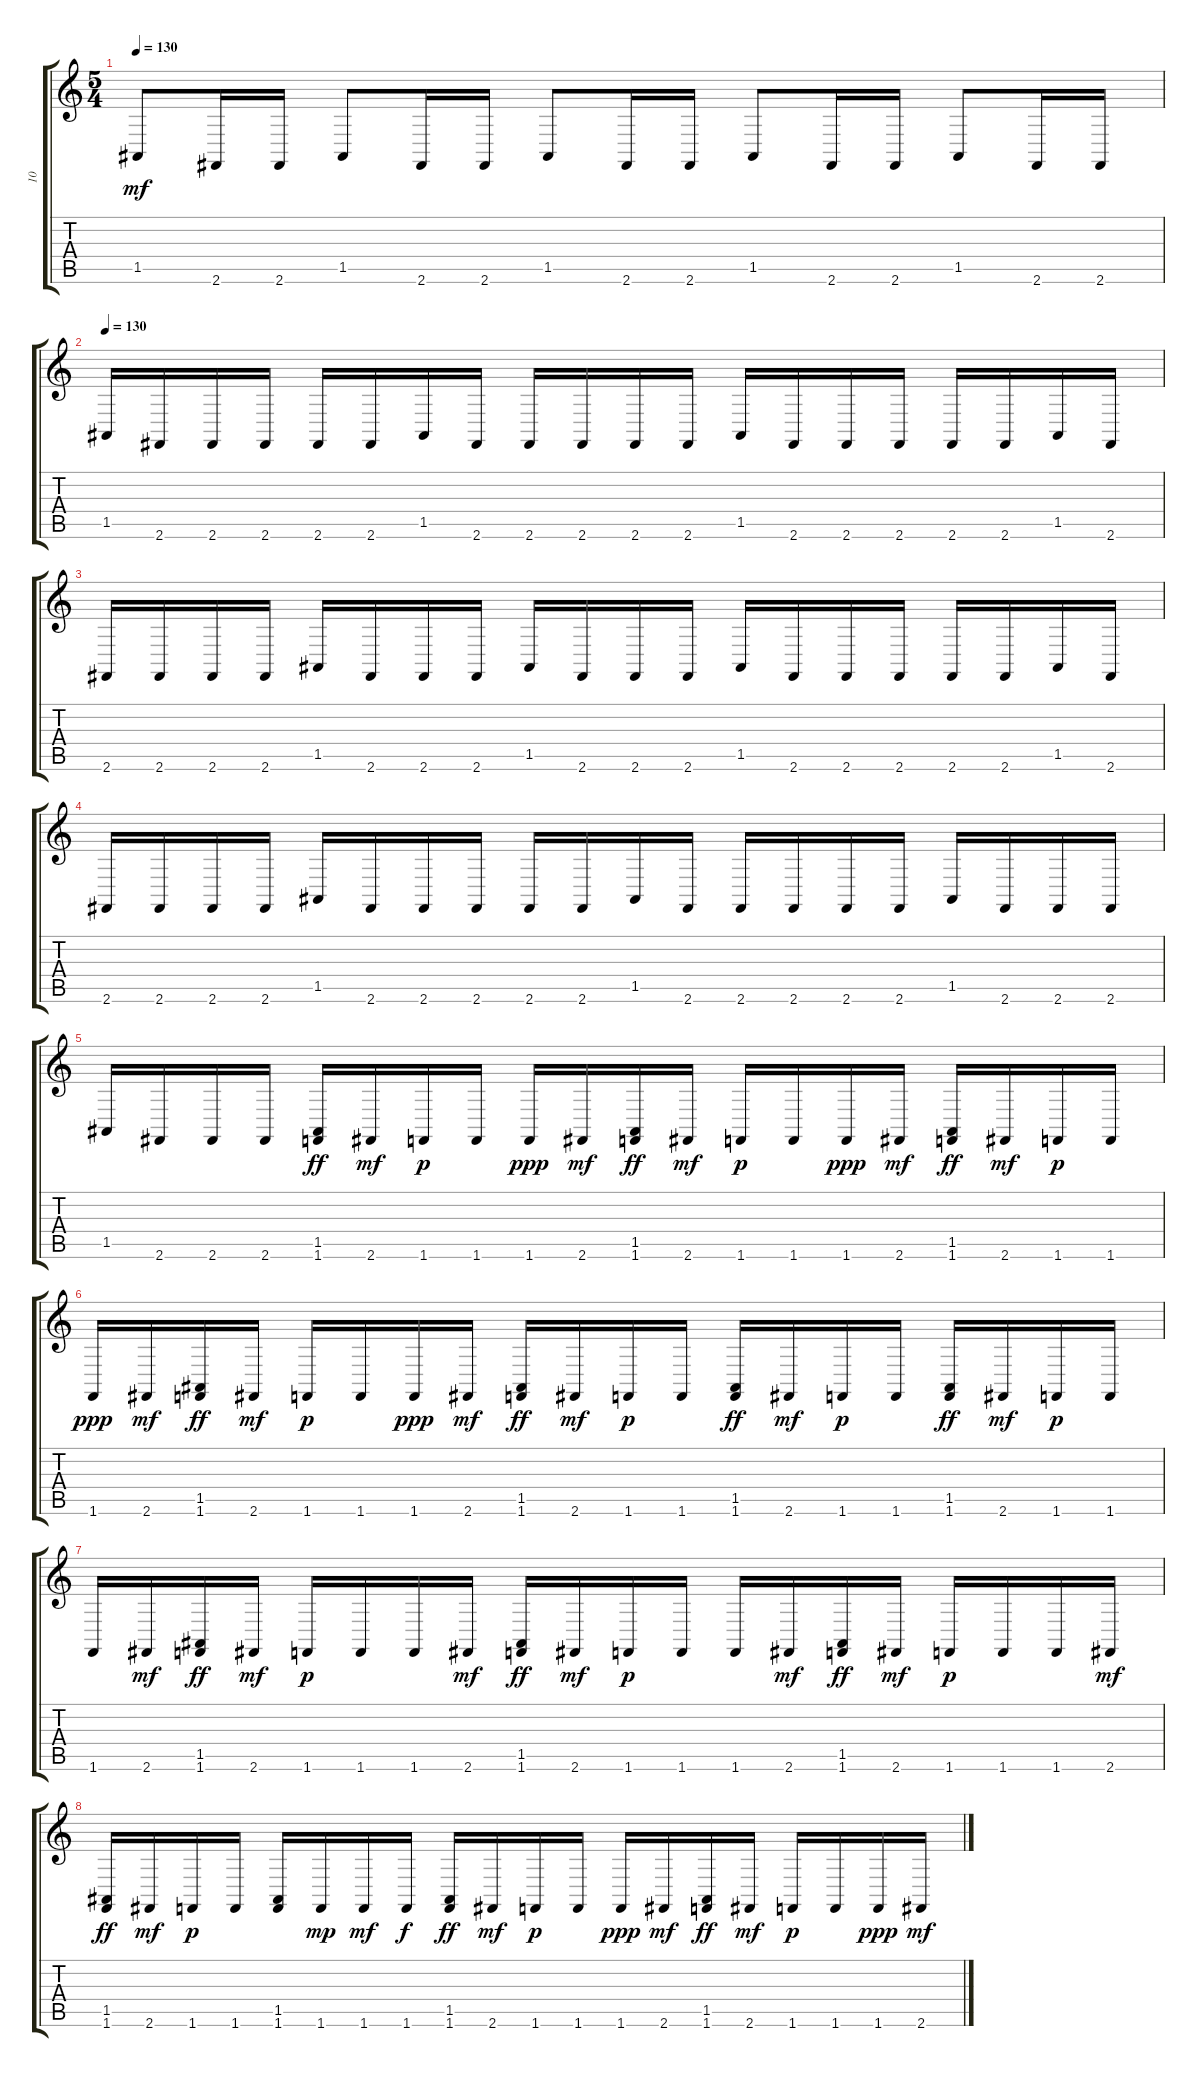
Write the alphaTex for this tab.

\track ("10" "10") {instrument acousticgrandpiano}
\staff {score tabs}
\tuning (E4 B3 G3 D3 A2 E2) {hide}
\ts (5 4)
\tempo 130
\clef g2
\ks c
1.5.8{dy mf} 2.6.16 2.6.16 1.5.8 2.6.16 2.6.16 1.5.8 2.6.16 2.6.16 1.5.8 2.6.16 2.6.16 1.5.8 2.6.16 2.6.16 |
\tempo 130
1.5.16 2.6.16 2.6.16 2.6.16 2.6.16 2.6.16 1.5.16 2.6.16 2.6.16 2.6.16 2.6.16 2.6.16 1.5.16 2.6.16 2.6.16 2.6.16 2.6.16 2.6.16 1.5.16 2.6.16 |
2.6.16 2.6.16 2.6.16 2.6.16 1.5.16 2.6.16 2.6.16 2.6.16 1.5.16 2.6.16 2.6.16 2.6.16 1.5.16 2.6.16 2.6.16 2.6.16 2.6.16 2.6.16 1.5.16 2.6.16 |
2.6.16 2.6.16 2.6.16 2.6.16 1.5.16 2.6.16 2.6.16 2.6.16 2.6.16 2.6.16 1.5.16 2.6.16 2.6.16 2.6.16 2.6.16 2.6.16 1.5.16 2.6.16 2.6.16 2.6.16 |
1.5.16 2.6.16 2.6.16 2.6.16 (1.5 1.6).16{dy ff} 2.6.16{dy mf} 1.6.16{dy p} 1.6.16 1.6.16{dy ppp} 2.6.16{dy mf} (1.5 1.6).16{dy ff} 2.6.16{dy mf} 1.6.16{dy p} 1.6.16 1.6.16{dy ppp} 2.6.16{dy mf} (1.5 1.6).16{dy ff} 2.6.16{dy mf} 1.6.16{dy p} 1.6.16 |
1.6.16{dy ppp} 2.6.16{dy mf} (1.5 1.6).16{dy ff} 2.6.16{dy mf} 1.6.16{dy p} 1.6.16 1.6.16{dy ppp} 2.6.16{dy mf} (1.5 1.6).16{dy ff} 2.6.16{dy mf} 1.6.16{dy p} 1.6.16 (1.5 1.6).16{dy ff} 2.6.16{dy mf} 1.6.16{dy p} 1.6.16 (1.5 1.6).16{dy ff} 2.6.16{dy mf} 1.6.16{dy p} 1.6.16 |
1.6.16 2.6.16{dy mf} (1.5 1.6).16{dy ff} 2.6.16{dy mf} 1.6.16{dy p} 1.6.16 1.6.16 2.6.16{dy mf} (1.5 1.6).16{dy ff} 2.6.16{dy mf} 1.6.16{dy p} 1.6.16 1.6.16 2.6.16{dy mf} (1.5 1.6).16{dy ff} 2.6.16{dy mf} 1.6.16{dy p} 1.6.16 1.6.16 2.6.16{dy mf} |
(1.5 1.6).16{dy ff} 2.6.16{dy mf} 1.6.16{dy p} 1.6.16 (1.5 1.6).16 1.6.16{dy mp} 1.6.16{dy mf} 1.6.16{dy f} (1.5 1.6).16{dy ff} 2.6.16{dy mf} 1.6.16{dy p} 1.6.16 1.6.16{dy ppp} 2.6.16{dy mf} (1.5 1.6).16{dy ff} 2.6.16{dy mf} 1.6.16{dy p} 1.6.16 1.6.16{dy ppp} 2.6.16{dy mf}
